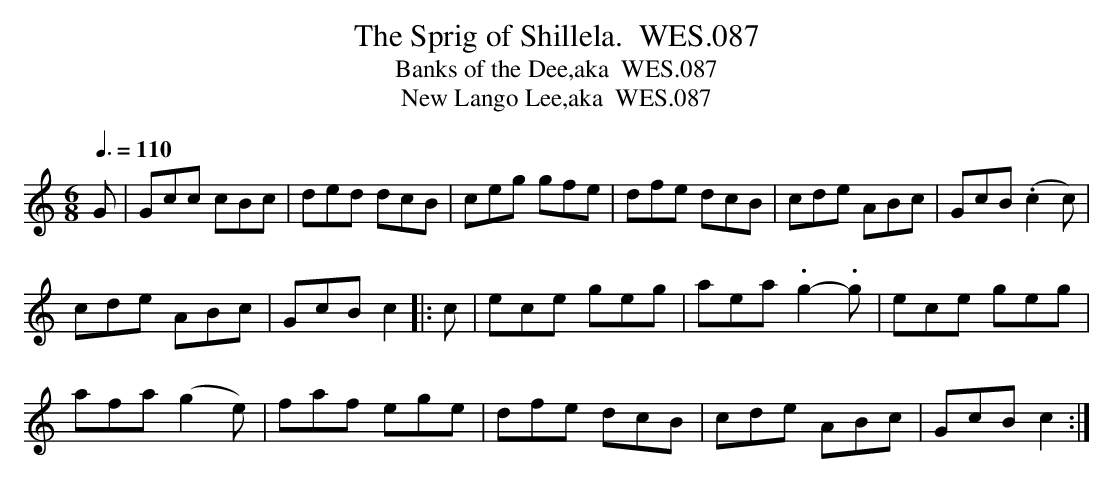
X:1
T:Sprig of Shillela.  WES.087, The
T:Banks of the Dee,aka  WES.087
T:New Lango Lee,aka  WES.087
M:6/8
L:1/8
Q:3/8=110
K:C
G|Gcc cBc|ded dcB|ceg gfe|dfe dcB|cde ABc|GcB(.c2c)|
cde ABc|GcB c2|:c|ece geg|aea.g2-.g|ece geg|
afa (g2e)|faf ege|dfe dcB|cde ABc|GcBc2 :|
